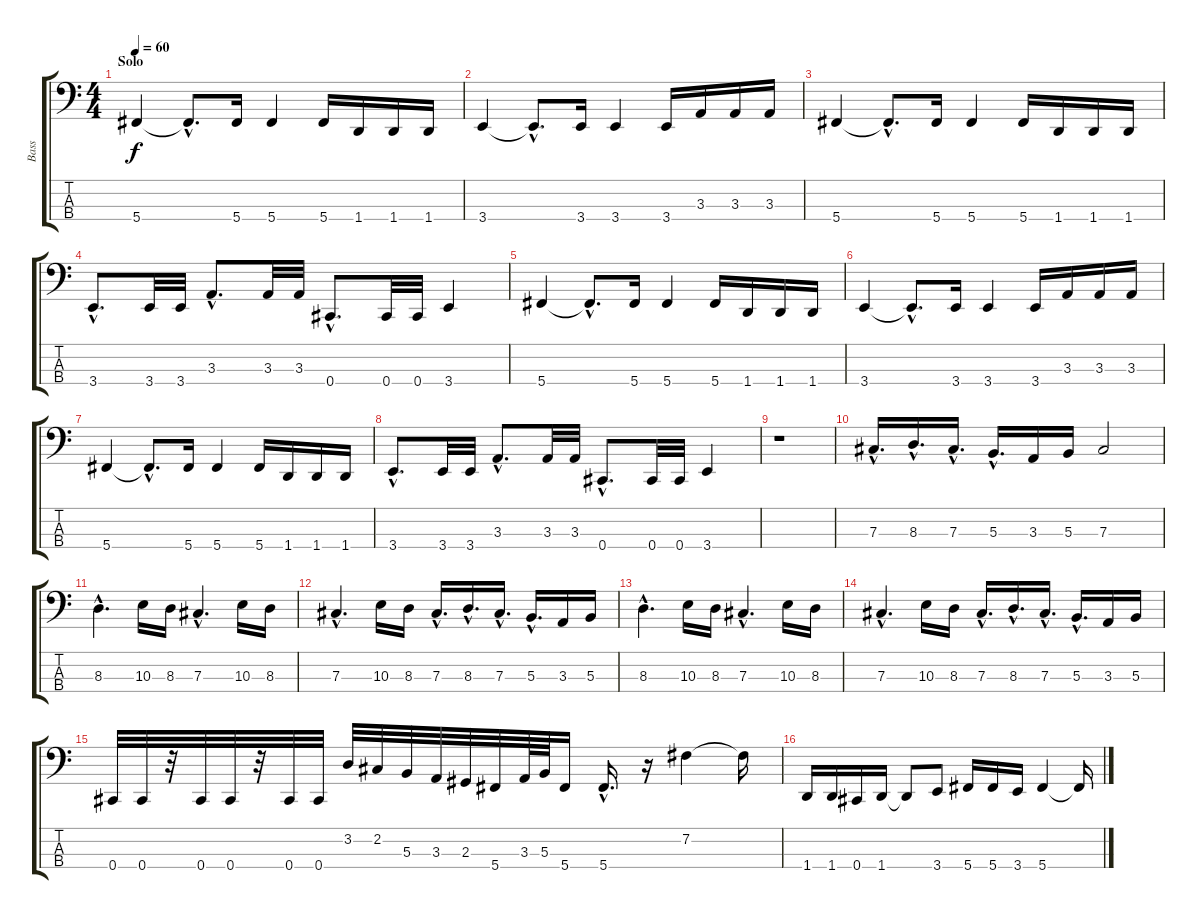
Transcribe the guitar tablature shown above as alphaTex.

\track ("Bass" "Bass") {instrument electricbasspick}
\staff {score tabs}
\tuning (E2 B1 Gb1 Db1) {hide}
\ts (4 4)
\section ("" "Solo ")
\tempo 60
\clef f4
\ks c
5.4.4{dy f} 5.4{hac t}.8{d} 5.4.16 5.4.4 5.4.16 1.4.16 1.4.16 1.4.16 |
3.4.4 3.4{hac t}.8{d} 3.4.16 3.4.4 3.4.16 3.3.16 3.3.16 3.3.16 |
5.4.4 5.4{hac t}.8{d} 5.4.16 5.4.4 5.4.16 1.4.16 1.4.16 1.4.16 |
3.4{hac}.8{d} 3.4.32 3.4.32 3.3{hac}.8{d} 3.3.32 3.3.32 0.4{hac}.8{d} 0.4.32 0.4.32 3.4.4 |
5.4.4 5.4{hac t}.8{d} 5.4.16 5.4.4 5.4.16 1.4.16 1.4.16 1.4.16 |
3.4.4 3.4{hac t}.8{d} 3.4.16 3.4.4 3.4.16 3.3.16 3.3.16 3.3.16 |
5.4.4 5.4{hac t}.8{d} 5.4.16 5.4.4 5.4.16 1.4.16 1.4.16 1.4.16 |
3.4{hac}.8{d} 3.4.32 3.4.32 3.3{hac}.8{d} 3.3.32 3.3.32 0.4{hac}.8{d} 0.4.32 0.4.32 3.4.4 |
r.1 |
7.3{hac}.16{d} 8.3{hac}.16{d} 7.3{hac}.16{d} 5.3{hac}.16{d} 3.3.16 5.3.16 7.3.2 |
8.3{hac}.4{d} 10.3.16 8.3.16 7.3{hac}.4{d} 10.3.16 8.3.16 |
7.3{hac}.4{d} 10.3.16 8.3.16 7.3{hac}.16{d} 8.3{hac}.16{d} 7.3{hac}.16{d} 5.3{hac}.16{d} 3.3.16 5.3.16 |
8.3{hac}.4{d} 10.3.16 8.3.16 7.3{hac}.4{d} 10.3.16 8.3.16 |
7.3{hac}.4{d} 10.3.16 8.3.16 7.3{hac}.16{d} 8.3{hac}.16{d} 7.3{hac}.16{d} 5.3{hac}.16{d} 3.3.16 5.3.16 |
0.4.32 0.4.32 r.32 0.4.32 0.4.32 r.32 0.4.32 0.4.32 3.2.32 2.2.32 5.3.32 3.3.32 2.3.32 5.4.32 3.3.64 5.3.64 5.4.16 5.4{hac}.16{d} r.16 7.2.4 7.2{t}.16 |
1.4.16 1.4.16 0.4.16 1.4.16 1.4{t}.8 3.4.8 5.4.16 5.4.16 3.4.16 5.4.4 5.4{t}.16
